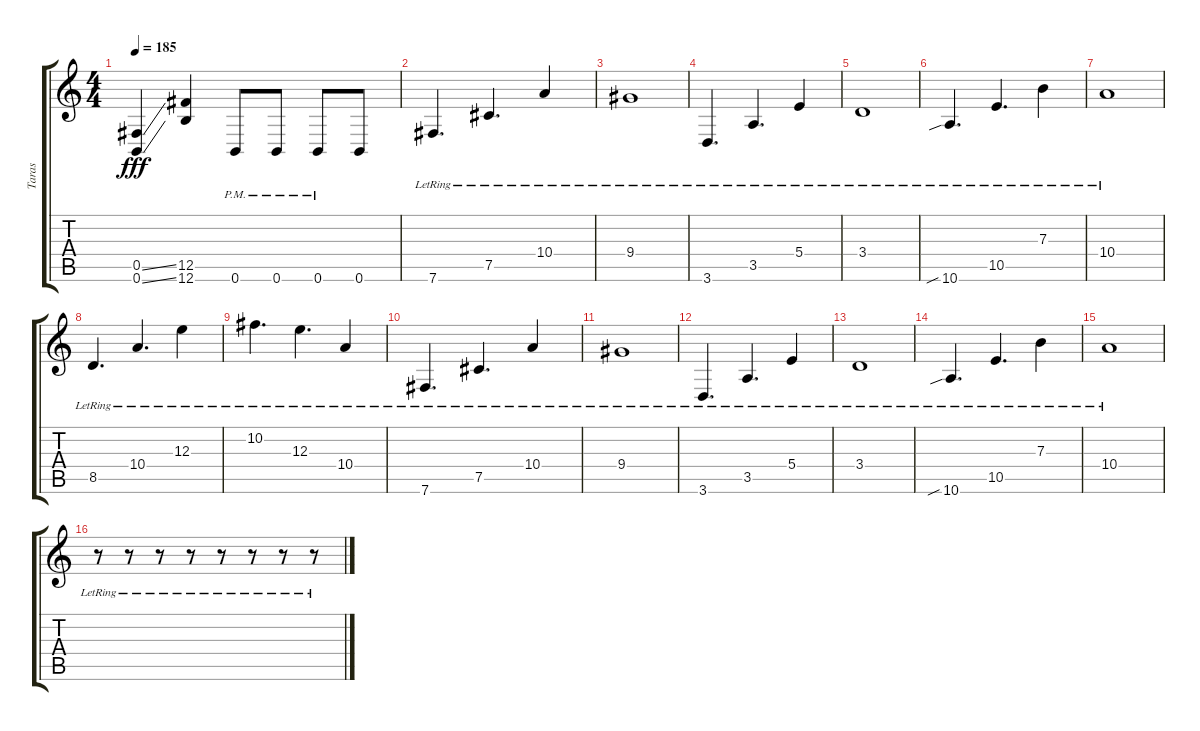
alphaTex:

\track ("Taras" "Taras") {instrument overdrivenguitar}
\staff {score tabs}
\tuning (Db4 Ab3 E3 B2 Gb2 B1) {hide}
\ts (4 4)
\tempo 185
\clef g2
\ks c
(0.5{ss} 0.6{ss}).4{dy fff} (12.5 12.6).4 0.6{pm}.8 0.6{pm}.8 0.6{pm}.8 0.6.8 |
7.6{lr}.4{d instrument electricguitarclean} 7.5{lr}.4{d} 10.4{lr}.4 |
9.4{lr}.1 |
3.6{lr}.4{d} 3.5{lr}.4{d} 5.4{lr}.4 |
3.4{lr}.1 |
10.6{sib lr}.4{d} 10.5{lr}.4{d} 7.3{lr}.4 |
10.4{lr}.1 |
8.5{lr}.4{d} 10.4{lr}.4{d} 12.3{lr}.4 |
10.2{lr}.4{d} 12.3{lr}.4{d} 10.4{lr}.4 |
7.6{lr}.4{d} 7.5{lr}.4{d} 10.4{lr}.4 |
9.4{lr}.1 |
3.6{lr}.4{d} 3.5{lr}.4{d} 5.4{lr}.4 |
3.4{lr}.1 |
10.6{sib lr}.4{d} 10.5{lr}.4{d} 7.3{lr}.4 |
10.4{lr}.1 |
r.8 r.8 r.8 r.8 r.8 r.8 r.8 r.8
